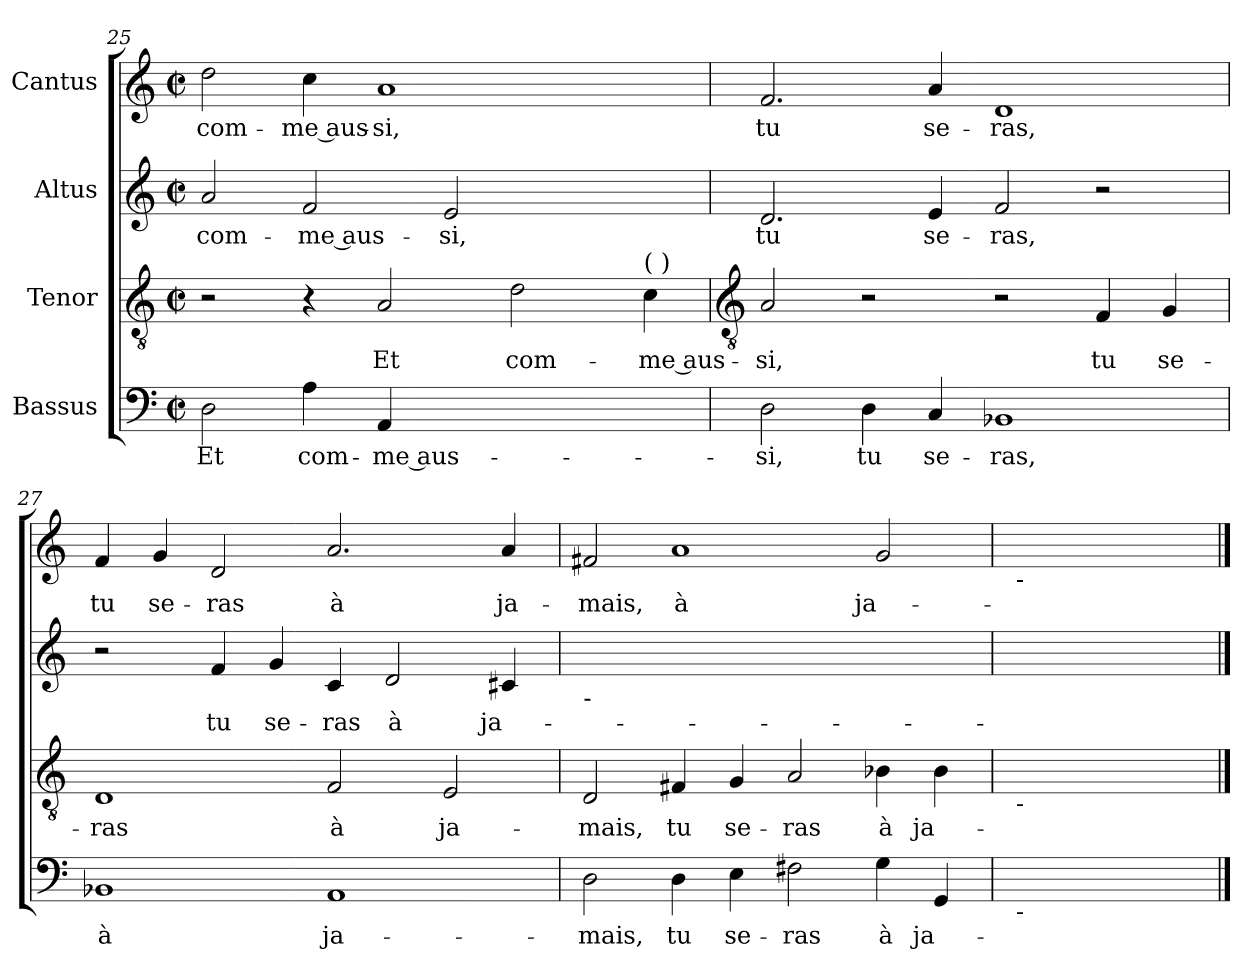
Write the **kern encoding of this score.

**kern	**text	**kern	**text	**kern	**text	**kern	**text
*part4	*part4	*part3	*part3	*part2	*part2	*part1	*part1
*staff4	*staff4	*staff3	*staff3	*staff2	*staff2	*staff1	*staff1
*I"Bassus	*	*I"Tenor	*	*I"Altus	*	*I"Cantus	*
*clefF4	*	*clefGv2	*	*clefG2	*	*clefG2	*
*k[]	*	*k[]	*	*k[]	*	*k[]	*
*C:	*	*C:	*	*C:	*	*C:	*
*M4/2	*	*M4/2	*	*M4/2	*	*M4/2	*
*met(c|)	*	*met(c|)	*	*met(c|)	*	*met(c|)	*
=25	=25	=25	=25	=25	=25	=25	=25
!	!LO:LY:b	!	!	!	!LO:LY:b	!	!LO:LY:b
2D	Et	2r	.	2a	com-	2dd	com-
!	!LO:LY:b	!	!	!	!LO:LY:b	!	!LO:LY:b
4A	com-	4r	.	2f	-me aus-	4cc	-me aus-
!	!LO:LY:b	!	!LO:LY:b	!	!	!	!LO:LY:b
4AA	-me aus-	2A	Et	.	.	1a	-si,
!	!	!	!	!	!LO:LY:b	!	!
1ryy	.	.	.	2e	-si,	.	.
!	!	!	!LO:LY:b	!	!	!	!
.	.	2d	com-	.	.	.	.
.	.	.	.	2ryy	.	.	.
!	!	!LO:TX:a:t=(  )	!	!	!	!	!
!	!	!	!LO:LY:b	!	!	!	!
.	.	4c	-me aus-	.	.	4ryy	.
!!LO:LB:g=z
=26	=26	=26	=26	=26	=26	=26	=26
*	*	*clefGv2	*	*	*	*	*
!	!LO:LY:b	!	!LO:LY:b	!	!LO:LY:b	!	!LO:LY:b
2D	-si,	2A	-si,	2.d	tu	2.f	tu
!	!LO:LY:b	!	!	!	!	!	!
4D	tu	2r	.	.	.	.	.
!	!LO:LY:b	!	!	!	!LO:LY:b	!	!LO:LY:b
4C	se-	.	.	4e	se-	4a	se-
!	!LO:LY:b	!	!	!	!LO:LY:b	!	!LO:LY:b
1BB-X	-ras,	2r	.	2f	-ras,	1d	-ras,
!	!	!	!LO:LY:b	!	!	!	!
.	.	4F	tu	2r	.	.	.
!	!	!	!LO:LY:b	!	!	!	!
.	.	4G	se-	.	.	.	.
=27	=27	=27	=27	=27	=27	=27	=27
!	!LO:LY:b	!	!LO:LY:b	!	!	!	!LO:LY:b
1BB-	à	1D	-ras	2r	.	4f	tu
!	!	!	!	!	!	!	!LO:LY:b
.	.	.	.	.	.	4g	se-
!	!	!	!	!	!LO:LY:b	!	!LO:LY:b
.	.	.	.	4f	tu	2d	-ras
!	!	!	!	!	!LO:LY:b	!	!
.	.	.	.	4g	se-	.	.
!	!LO:LY:b	!	!LO:LY:b	!	!LO:LY:b	!	!LO:LY:b
1AA	ja-	2F	à	4c	-ras	2.a	à
!	!	!	!	!	!LO:LY:b	!	!
.	.	.	.	2d	à	.	.
!	!	!	!LO:LY:b	!	!	!	!
.	.	2E	ja-	.	.	.	.
!	!	!	!	!	!LO:LY:b	!	!LO:LY:b
.	.	.	.	4c#X	ja-	4a	ja-
=28	=28	=28	=28	=28	=28	=28	=28
!	!	!	!	!LO:TX:b:t=-	!	!	!
!	!LO:LY:b	!	!LO:LY:b	!	!LO:LY:b	!	!LO:LY:b
2D	-mais,	2D	-mais,	[0dyy	-mais.	2f#X	-mais,
!	!LO:LY:b	!	!LO:LY:b	!	!	!	!LO:LY:b
4D	tu	4F#X	tu	.	.	1a	à
!	!LO:LY:b	!	!LO:LY:b	!	!	!	!
4E	se-	4G	se-	.	.	.	.
!	!LO:LY:b	!	!LO:LY:b	!	!	!	!
2F#X	-ras	2A	-ras	.	.	.	.
!	!LO:LY:b	!	!LO:LY:b	!	!	!	!LO:LY:b
4G	à	4B-X	à	.	.	2g	ja-
!	!LO:LY:b	!	!LO:LY:b	!	!	!	!
4GG	ja-	4B-	ja-	.	.	.	.
=29	=29	=29	=29	=29	=29	=29	=29
!	!	!	!	!	!	!LO:TX:b:t=-	!
!	!	!LO:TX:b:t=-	!	!	!	!	!
!LO:TX:b:t=-	!	!	!	!	!	!	!
!	!LO:LY:b	!	!LO:LY:b	!	!	!	!LO:LY:b
0Dyy	-mais.	0Ayy	-mais.	0dyy]	.	0f#Xyy	-mais.
==	==	==	==	==	==	==	==
*-	*-	*-	*-	*-	*-	*-	*-
